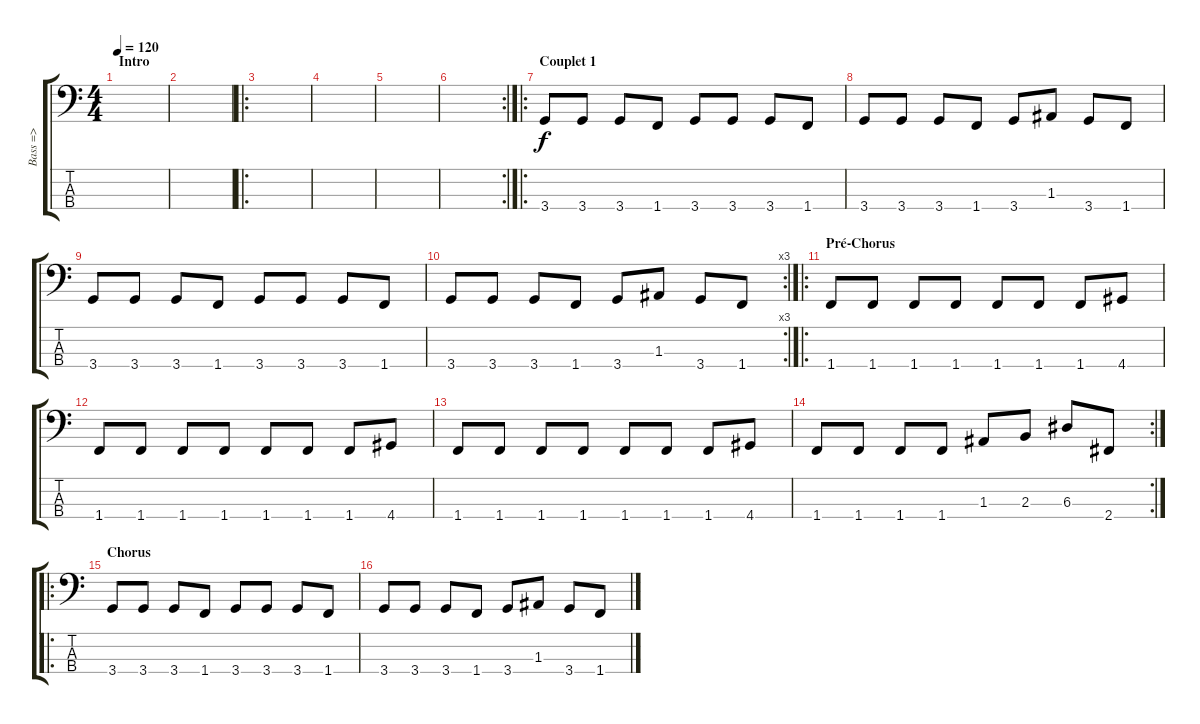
\track ("Bass =>" "Bass =>") {instrument electricbassfinger}
\staff {score tabs}
\tuning (G2 D2 A1 E1) {hide}
\ts (4 4)
\section ("" "Intro")
\tempo 120
\clef f4
\ks c
|
|
\ro
|
|
|
\rc 2
|
\ro
\section ("" "Couplet 1")
3.4.8 3.4.8 3.4.8 1.4.8 3.4.8 3.4.8 3.4.8 1.4.8 |
3.4.8 3.4.8 3.4.8 1.4.8 3.4.8 1.3.8 3.4.8 1.4.8 |
3.4.8 3.4.8 3.4.8 1.4.8 3.4.8 3.4.8 3.4.8 1.4.8 |
\rc 3
3.4.8 3.4.8 3.4.8 1.4.8 3.4.8 1.3.8 3.4.8 1.4.8 |
\ro
\section ("" "Pré-Chorus")
1.4.8 1.4.8 1.4.8 1.4.8 1.4.8 1.4.8 1.4.8 4.4.8 |
1.4.8 1.4.8 1.4.8 1.4.8 1.4.8 1.4.8 1.4.8 4.4.8 |
1.4.8 1.4.8 1.4.8 1.4.8 1.4.8 1.4.8 1.4.8 4.4.8 |
\rc 2
1.4.8 1.4.8 1.4.8 1.4.8 1.3.8 2.3.8 6.3.8 2.4.8 |
\ro
\section ("" "Chorus")
3.4.8 3.4.8 3.4.8 1.4.8 3.4.8 3.4.8 3.4.8 1.4.8 |
3.4.8 3.4.8 3.4.8 1.4.8 3.4.8 1.3.8 3.4.8 1.4.8
